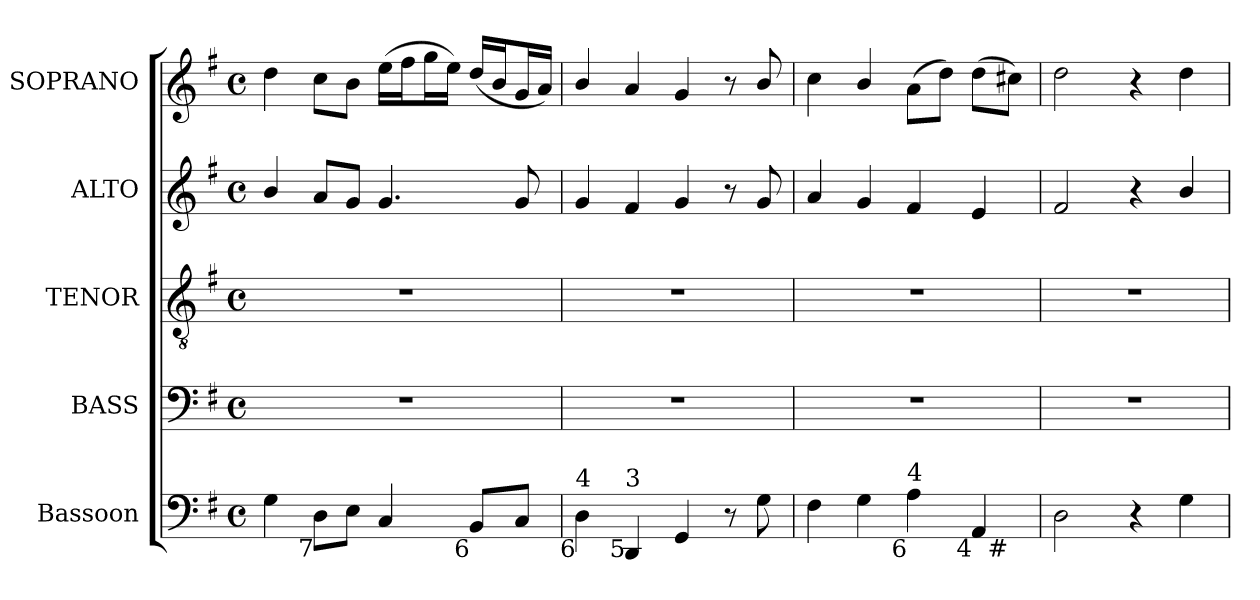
**kern	**kern	**kern	**kern	**kern
*part5	*part4	*part3	*part2	*part1
*staff5	*staff4	*staff3	*staff2	*staff1
*I"Bassoon	*I"BASS	*I"TENOR	*I"ALTO	*I"SOPRANO
*I'Bsn.	*I'B.	*I'T.	*I'A.	*I'S.
!!LO:PB:g=z
*clefF4	*clefF4	*clefGv2	*clefG2	*clefG2
*	*	*ITrd7c12	*	*
*k[f#]	*k[f#]	*k[f#]	*k[f#]	*k[f#]
*G:	*G:	*G:	*G:	*G:
*M4/4	*M4/4	*M4/4	*M4/4	*M4/4
*met(c)	*met(c)	*met(c)	*met(c)	*met(c)
=1	=1	=1	=1	=1
4Gi\	1r	1r	4bi/	4ddi\
!LO:TX:b:rj:t=7	!	!	!	!
8Di\L	.	.	8ai/L	8cci\L
8Ei\J	.	.	8gi/J	8bi\J
4Ci/	.	.	4.gi/	(16eei\LL
.	.	.	.	16ff#i\J
.	.	.	.	16ggi\L
.	.	.	.	16eei\JJ)
!LO:TX:b:rj:t=6	!	!	!	!
8BBi/L	.	.	.	(16ddi/LL
.	.	.	.	16bi/J
8Ci/J	.	.	8gi/	16gi/L
.	.	.	.	16ai/JJ)
=2	=2	=2	=2	=2
!LO:TX:b:rj:t=6	!	!	!	!
!LO:TX:t=4	!	!	!	!
4Di\	1r	1r	4gi/	4bi/
!LO:TX:b:rj:t=5	!	!	!	!
!LO:TX:t=3	!	!	!	!
4DDi/	.	.	4f#i/	4ai/
4GGi/	.	.	4gi/	4gi/
8r	.	.	8r	8r
8Gi\	.	.	8gi/	8bi/
=3	=3	=3	=3	=3
!LO:TX:b:rj:t=6	!	!	!	!
!LO:TX:t=5	!	!	!	!
*^	*	*	*	*
4F#i\	2..ryy	1r	1r	4ai/	4cci\
4Gi\	.	.	.	4gi/	4bi/
!LO:TX:b:rj:t=6	!	!	!	!	!
!LO:TX:t=4	!	!	!	!	!
4Ai\	.	.	.	4f#i/	(8ai\L
.	.	.	.	.	8ddi\J)
!LO:TX:b:rj:t=4	!	!	!	!	!
4AAi/	.	.	.	4ei/	(8ddi\L
!	!LO:TX:b:rj:t=#	!	!	!	!
.	8ryy	.	.	.	8cc#Xi\J)
*v	*v	*	*	*	*
=4	=4	=4	=4	=4
2Di\	1r	1r	2f#i/	2ddi\
4r	.	.	4r	4r
4Gi\	.	.	4bi/	4ddi\
=	=	=	=	=
*-	*-	*-	*-	*-
